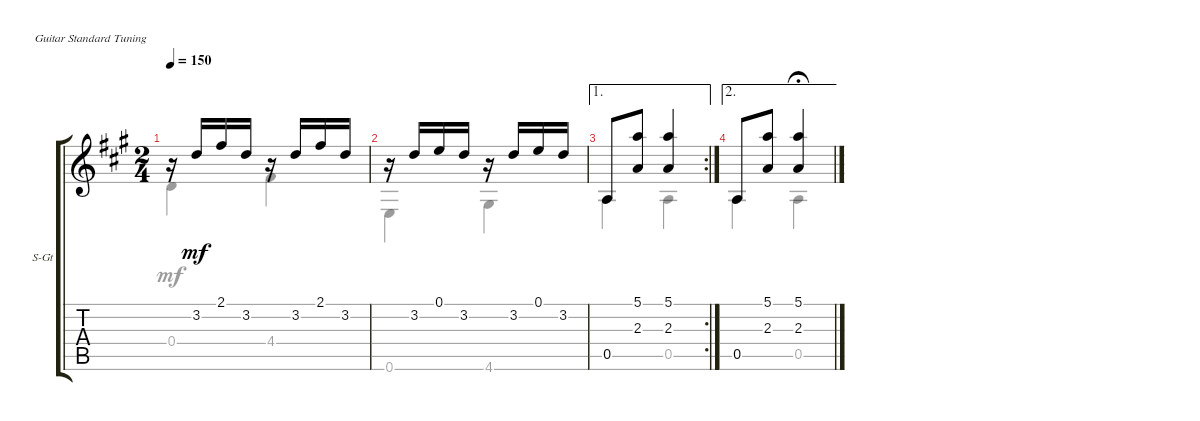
\defaultSystemsLayout 4
\bracketExtendMode groupsimilarinstruments
\firstSystemTrackNameOrientation horizontal
\otherSystemsTrackNameOrientation horizontal
\track ("Acoustic guitar" "S-Gt") {instrument acousticguitarsteel}
\staff {score tabs}
\tuning (E4 B3 G3 D3 A2 E2)
\voice
\ts (2 4)
\tempo 150
\clef g2
\ks a
r.16{dy mf} 3.2.16 2.1.16 3.2.16 r.16 3.2.16 2.1.16 3.2.16 |
r.16 3.2.16 0.1.16 3.2.16 r.16 3.2.16 0.1.16 3.2.16 |
\ae 1
\rc 2
0.5.8 (5.1 2.3).8 (2.3 5.1).4 |
\ae 2
0.5.8 (5.1 2.3).8 (2.3 5.1).4{fermata (medium 0.5)}
\voice
\clef g2
\ottava regular
\simile none
\ks a
0.4.4{dy mf} 4.4.4 |
0.6.4 4.6.4 |
0.5.4 0.5.4 |
0.5.4 0.5.4{fermata (medium 0.5)}
